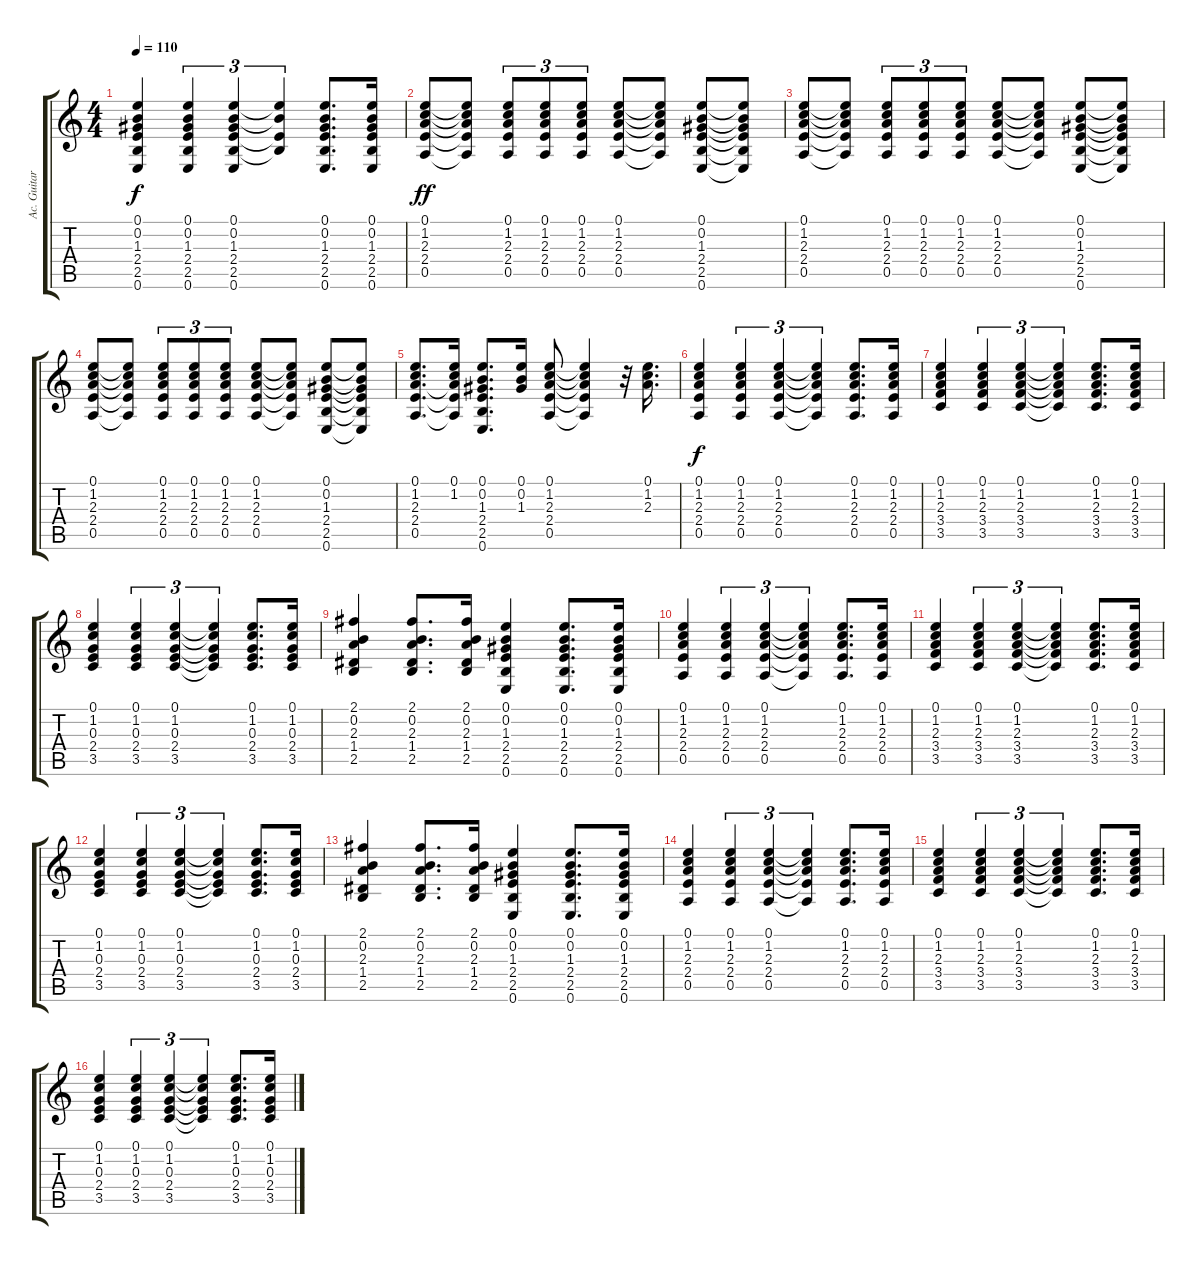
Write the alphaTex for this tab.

\track ("Ac. Guitar - N. Gallagher" "Ac. Guitar") {instrument acousticguitarsteel}
\staff {score tabs}
\tuning (E4 B3 G3 D3 A2 E2) {hide}
\ts (4 4)
\tempo 110
\clef g2
\ks c
(0.1 0.2 1.3 2.4 2.5 0.6).4{dy f} (0.1 0.2 1.3 2.4 2.5 0.6).4{tu (3 2)} (0.1 0.2 1.3 2.4 2.5 0.6).4{tu (3 2)} (0.1{t} 0.2{t} 2.4{t} 2.5{t}).4{tu (3 2)} (0.1 0.2 1.3 2.4 2.5 0.6).8{d} (0.1 0.2 1.3 2.4 2.5 0.6).16 |
(0.1 1.2 2.3 2.4 0.5).8{dy ff} (0.1{t} 1.2{t} 2.3{t} 2.4{t} 0.5{t}).8 (0.1 1.2 2.3 2.4 0.5).8{tu (3 2)} (0.1 1.2 2.3 2.4 0.5).8{tu (3 2)} (0.1 1.2 2.3 2.4 0.5).8{tu (3 2)} (0.1 1.2 2.3 2.4 0.5).8 (0.1{t} 1.2{t} 2.3{t} 2.4{t} 0.5{t}).8 (0.1 0.2 1.3 2.4 2.5 0.6).8 (0.1{t} 0.2{t} 1.3{t} 2.4{t} 2.5{t} 0.6{t}).8 |
(0.1 1.2 2.3 2.4 0.5).8 (0.1{t} 1.2{t} 2.3{t} 2.4{t} 0.5{t}).8 (0.1 1.2 2.3 2.4 0.5).8{tu (3 2)} (0.1 1.2 2.3 2.4 0.5).8{tu (3 2)} (0.1 1.2 2.3 2.4 0.5).8{tu (3 2)} (0.1 1.2 2.3 2.4 0.5).8 (0.1{t} 1.2{t} 2.3{t} 2.4{t} 0.5{t}).8 (0.1 0.2 1.3 2.4 2.5 0.6).8 (0.1{t} 0.2{t} 1.3{t} 2.4{t} 2.5{t} 0.6{t}).8 |
(0.1 1.2 2.3 2.4 0.5).8 (0.1{t} 1.2{t} 2.3{t} 2.4{t} 0.5{t}).8 (0.1 1.2 2.3 2.4 0.5).8{tu (3 2)} (0.1 1.2 2.3 2.4 0.5).8{tu (3 2)} (0.1 1.2 2.3 2.4 0.5).8{tu (3 2)} (0.1 1.2 2.3 2.4 0.5).8 (0.1{t} 1.2{t} 2.3{t} 2.4{t} 0.5{t}).8 (0.1 0.2 1.3 2.4 2.5 0.6).8 (0.1{t} 0.2{t} 1.3{t} 2.4{t} 2.5{t} 0.6{t}).8 |
(0.1 1.2 2.3 2.4 0.5).8{d} (0.1 1.2 2.3{t} 2.4{t} 0.5{t}).16 (0.1 0.2 1.3 2.4 2.5 0.6).8{d} (0.1 0.2 1.3).16 (0.1 1.2 2.3 2.4 0.5).8 (0.1{t} 1.2{t} 2.3{t} 2.4{t} 0.5{t}).4 r.32 (0.1 1.2 2.3).16{d} |
(0.1 1.2 2.3 2.4 0.5).4{dy f} (0.1 1.2 2.3 2.4 0.5).4{tu (3 2)} (0.1 1.2 2.3 2.4 0.5).4{tu (3 2)} (0.1{t} 1.2{t} 2.3{t} 2.4{t} 0.5{t}).4{tu (3 2)} (0.1 1.2 2.3 2.4 0.5).8{d} (0.1 1.2 2.3 2.4 0.5).16 |
(0.1 1.2 2.3 3.4 3.5).4 (0.1 1.2 2.3 3.4 3.5).4{tu (3 2)} (0.1 1.2 2.3 3.4 3.5).4{tu (3 2)} (0.1{t} 1.2{t} 2.3{t} 3.4{t} 3.5{t}).4{tu (3 2)} (0.1 1.2 2.3 3.4 3.5).8{d} (0.1 1.2 2.3 3.4 3.5).16 |
(0.1 1.2 0.3 2.4 3.5).4 (0.1 1.2 0.3 2.4 3.5).4{tu (3 2)} (0.1 1.2 0.3 2.4 3.5).4{tu (3 2)} (0.1{t} 1.2{t} 0.3{t} 2.4{t} 3.5{t}).4{tu (3 2)} (0.1 1.2 0.3 2.4 3.5).8{d} (0.1 1.2 0.3 2.4 3.5).16 |
(2.1 0.2 2.3 1.4 2.5).4 (2.1 0.2 2.3 1.4 2.5).8{d} (2.1 0.2 2.3 1.4 2.5).16 (0.1 0.2 1.3 2.4 2.5 0.6).4 (0.1 0.2 1.3 2.4 2.5 0.6).8{d} (0.1 0.2 1.3 2.4 2.5 0.6).16 |
(0.1 1.2 2.3 2.4 0.5).4 (0.1 1.2 2.3 2.4 0.5).4{tu (3 2)} (0.1 1.2 2.3 2.4 0.5).4{tu (3 2)} (0.1{t} 1.2{t} 2.3{t} 2.4{t} 0.5{t}).4{tu (3 2)} (0.1 1.2 2.3 2.4 0.5).8{d} (0.1 1.2 2.3 2.4 0.5).16 |
(0.1 1.2 2.3 3.4 3.5).4 (0.1 1.2 2.3 3.4 3.5).4{tu (3 2)} (0.1 1.2 2.3 3.4 3.5).4{tu (3 2)} (0.1{t} 1.2{t} 2.3{t} 3.4{t} 3.5{t}).4{tu (3 2)} (0.1 1.2 2.3 3.4 3.5).8{d} (0.1 1.2 2.3 3.4 3.5).16 |
(0.1 1.2 0.3 2.4 3.5).4 (0.1 1.2 0.3 2.4 3.5).4{tu (3 2)} (0.1 1.2 0.3 2.4 3.5).4{tu (3 2)} (0.1{t} 1.2{t} 0.3{t} 2.4{t} 3.5{t}).4{tu (3 2)} (0.1 1.2 0.3 2.4 3.5).8{d} (0.1 1.2 0.3 2.4 3.5).16 |
(2.1 0.2 2.3 1.4 2.5).4 (2.1 0.2 2.3 1.4 2.5).8{d} (2.1 0.2 2.3 1.4 2.5).16 (0.1 0.2 1.3 2.4 2.5 0.6).4 (0.1 0.2 1.3 2.4 2.5 0.6).8{d} (0.1 0.2 1.3 2.4 2.5 0.6).16 |
(0.1 1.2 2.3 2.4 0.5).4 (0.1 1.2 2.3 2.4 0.5).4{tu (3 2)} (0.1 1.2 2.3 2.4 0.5).4{tu (3 2)} (0.1{t} 1.2{t} 2.3{t} 2.4{t} 0.5{t}).4{tu (3 2)} (0.1 1.2 2.3 2.4 0.5).8{d} (0.1 1.2 2.3 2.4 0.5).16 |
(0.1 1.2 2.3 3.4 3.5).4 (0.1 1.2 2.3 3.4 3.5).4{tu (3 2)} (0.1 1.2 2.3 3.4 3.5).4{tu (3 2)} (0.1{t} 1.2{t} 2.3{t} 3.4{t} 3.5{t}).4{tu (3 2)} (0.1 1.2 2.3 3.4 3.5).8{d} (0.1 1.2 2.3 3.4 3.5).16 |
(0.1 1.2 0.3 2.4 3.5).4 (0.1 1.2 0.3 2.4 3.5).4{tu (3 2)} (0.1 1.2 0.3 2.4 3.5).4{tu (3 2)} (0.1{t} 1.2{t} 0.3{t} 2.4{t} 3.5{t}).4{tu (3 2)} (0.1 1.2 0.3 2.4 3.5).8{d} (0.1 1.2 0.3 2.4 3.5).16
